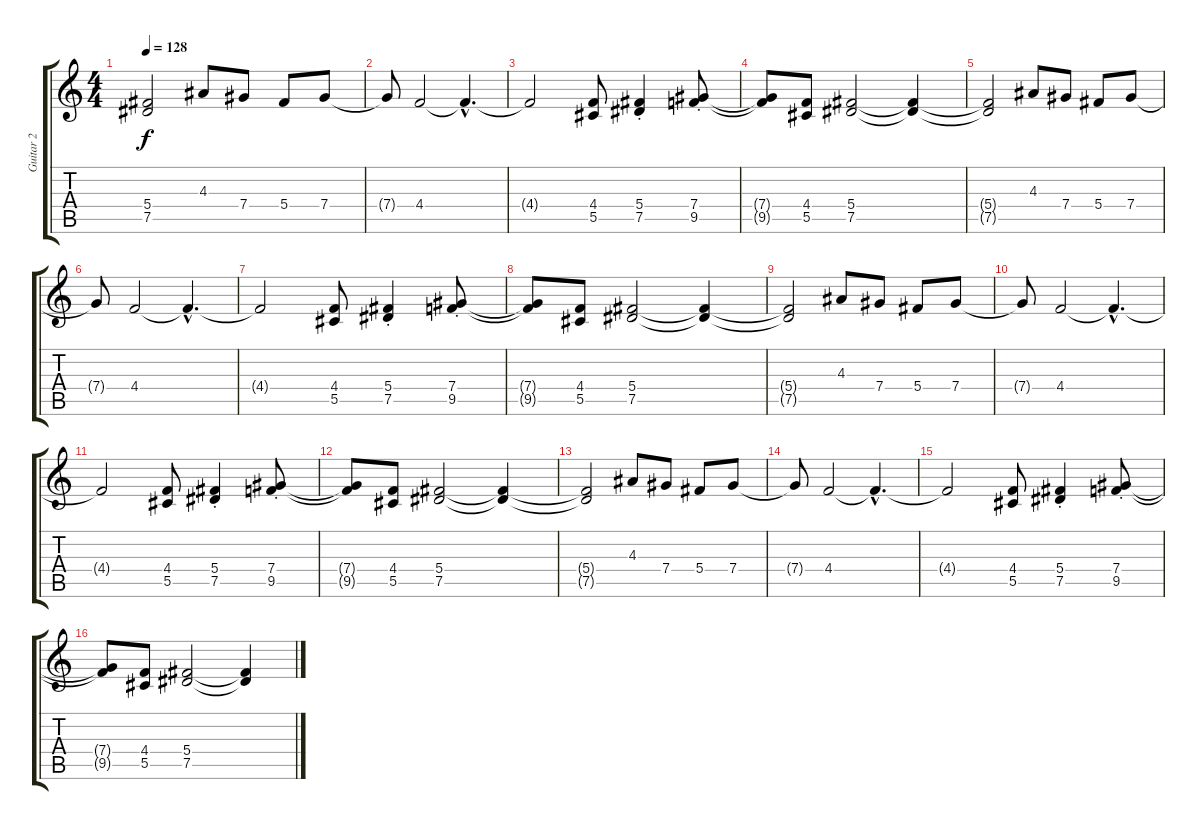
\track ("Guitar 2" "Guitar 2") {instrument overdrivenguitar}
\staff {score tabs}
\tuning (Eb4 Bb3 Gb3 Db3 Ab2 Eb2) {hide}
\ts (4 4)
\tempo 128
\clef g2
\ks c
(5.4{t} 7.5{t}).2{dy f} 4.3.8 7.4.8 5.4.8 7.4.8 |
7.4{t}.8 4.4.2 4.4{hac t}.4{d} |
4.4{t}.2 (4.4 5.5).8 (5.4{st} 7.5{st}).4 (7.4{st} 9.5{st}).8 |
(7.4{t} 9.5{t}).8 (4.4 5.5).8 (5.4 7.5).2 (5.4{t} 7.5{t}).4 |
(5.4{t} 7.5{t}).2 4.3.8 7.4.8 5.4.8 7.4.8 |
7.4{t}.8 4.4.2 4.4{hac t}.4{d} |
4.4{t}.2 (4.4 5.5).8 (5.4{st} 7.5{st}).4 (7.4{st} 9.5{st}).8 |
(7.4{t} 9.5{t}).8 (4.4 5.5).8 (5.4 7.5).2 (5.4{t} 7.5{t}).4 |
(5.4{t} 7.5{t}).2 4.3.8 7.4.8 5.4.8 7.4.8 |
7.4{t}.8 4.4.2 4.4{hac t}.4{d} |
4.4{t}.2 (4.4 5.5).8 (5.4{st} 7.5{st}).4 (7.4{st} 9.5{st}).8 |
(7.4{t} 9.5{t}).8 (4.4 5.5).8 (5.4 7.5).2 (5.4{t} 7.5{t}).4 |
(5.4{t} 7.5{t}).2 4.3.8 7.4.8 5.4.8 7.4.8 |
7.4{t}.8 4.4.2 4.4{hac t}.4{d} |
4.4{t}.2 (4.4 5.5).8 (5.4{st} 7.5{st}).4 (7.4{st} 9.5{st}).8 |
(7.4{t} 9.5{t}).8 (4.4 5.5).8 (5.4 7.5).2 (5.4{t} 7.5{t}).4
